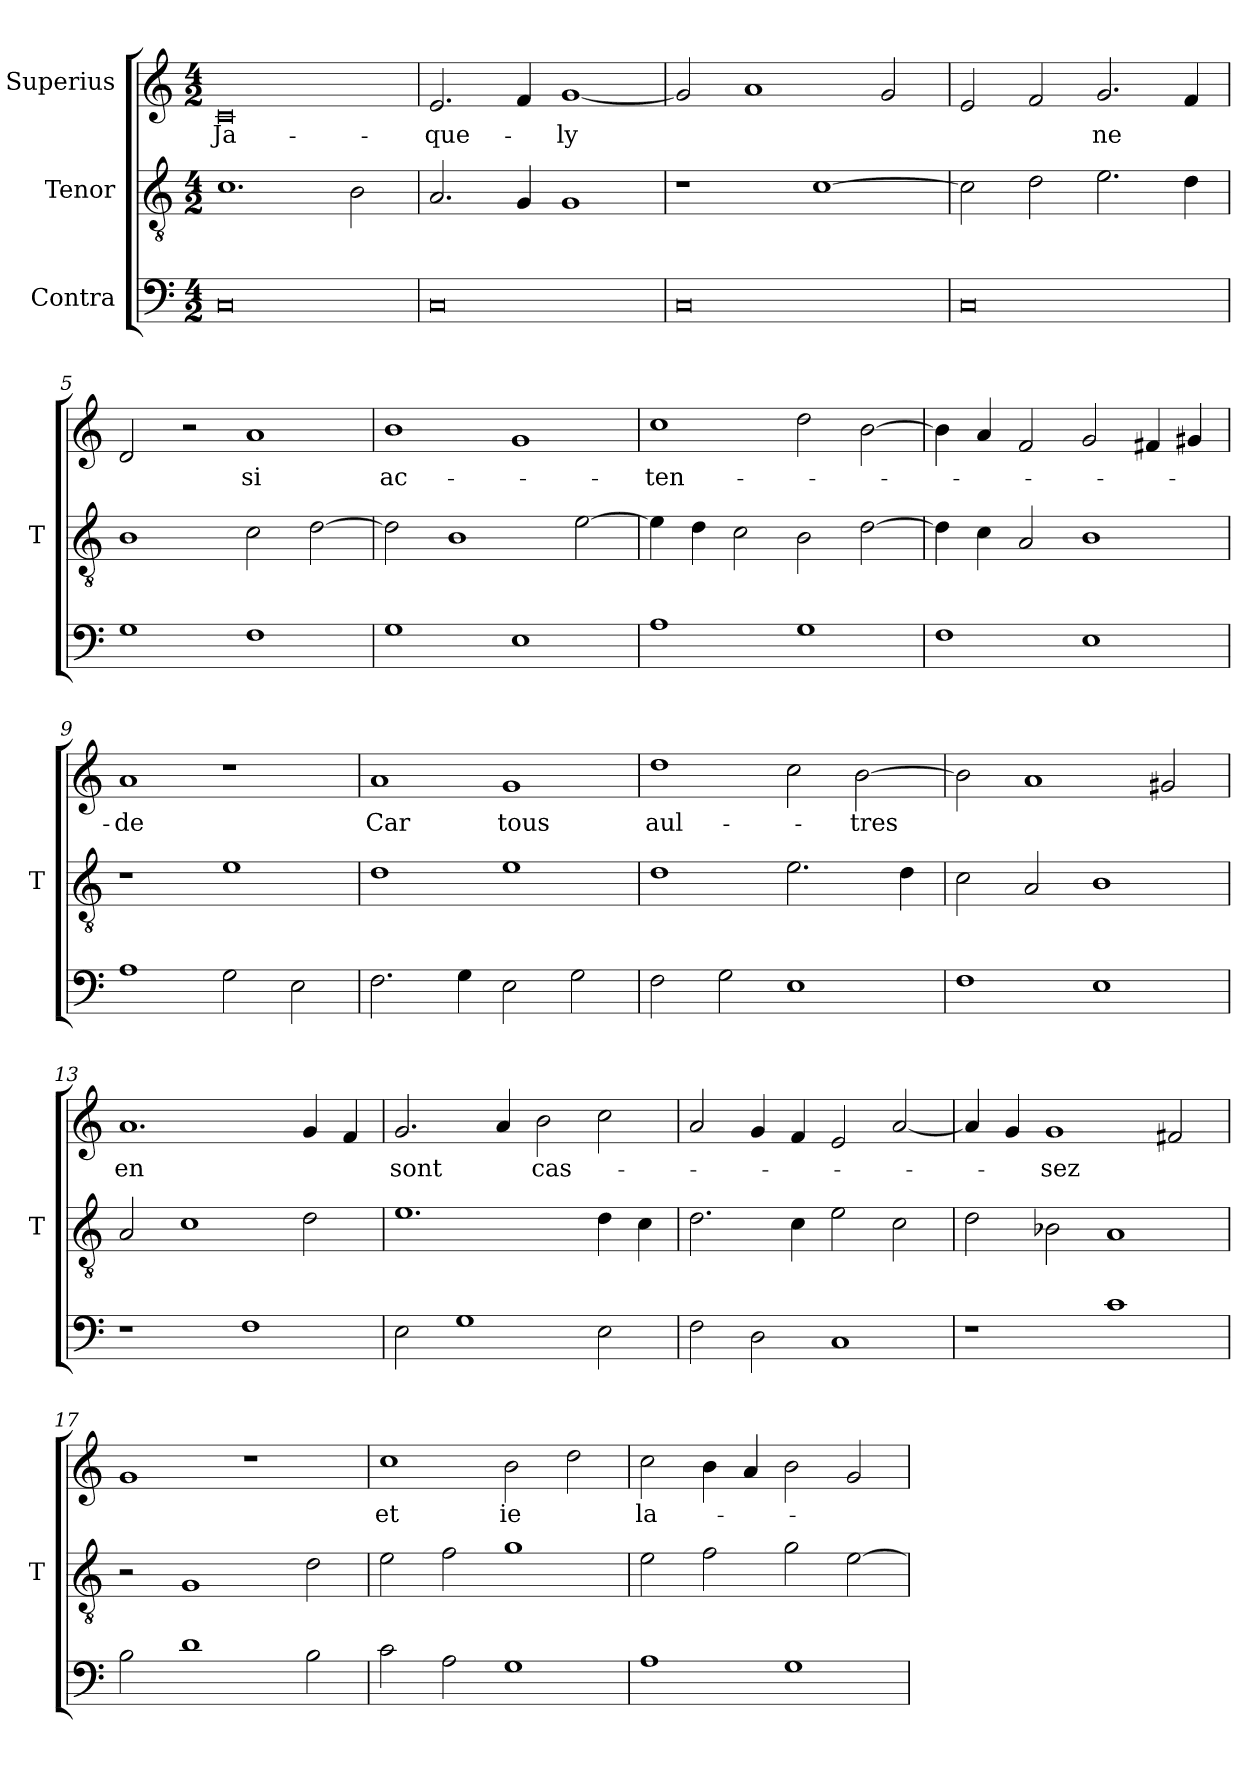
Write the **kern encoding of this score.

**kern	**kern	**kern	**text
*part3	*part2	*part1	*part1
*staff3	*staff2	*staff1	*staff1
*I"Contra	*I"Tenor	*I"Superius	*
*	*I'T	*	*
*clefF4	*clefGv2	*clefG2	*
*M4/2	*M4/2	*M4/2	*
=1	=1	=1	=1
0C	1.c	0c	Ja-
.	2B	.	.
=2	=2	=2	=2
0C	2.A	2.e	-que-
.	4G	4f	.
.	1G	[1g	-ly
=3	=3	=3	=3
0C	1r	2g]	.
.	.	1a	.
.	[1c	.	.
.	.	2g	.
=4	=4	=4	=4
0C	2c]	2e	.
.	2d	2f	.
.	2.e	2.g	-ne
.	4d	4f	.
=5	=5	=5	=5
1G	1B	2d	.
.	.	2r	.
1F	2c	1a	-si
.	[2d	.	.
=6	=6	=6	=6
1G	2d]	1b	ac-
.	1B	.	.
1E	.	1g	.
.	[2e	.	.
=7	=7	=7	=7
1A	4e]	1cc	-ten-
.	4d	.	.
.	2c	.	.
1G	2B	2dd	.
.	[2d	[2b	.
=8	=8	=8	=8
1F	4d]	4b]	.
.	4c	4a	.
.	2A	2f	.
1E	1B	2g	.
.	.	4f#X	.
.	.	4g#X	.
=9	=9	=9	=9
1A	1r	1a	-de
2G	1e	1r	.
2E	.	.	.
=10	=10	=10	=10
2.F	1d	1a	-Car
4G	.	.	.
2E	1e	1g	-tous
2G	.	.	.
=11	=11	=11	=11
2F	1d	1dd	aul-
2G	.	.	.
1E	2.e	2cc	.
.	.	[2b	-tres
.	4d	.	.
=12	=12	=12	=12
1F	2c	2b]	.
.	2A	1a	.
1E	1B	.	.
.	.	2g#X	.
=13	=13	=13	=13
1r	2A	1.a	-en
.	1c	.	.
1F	.	.	.
.	2d	4g	.
.	.	4f	.
=14	=14	=14	=14
2E	1.e	2.g	-sont
1G	.	.	.
.	.	4a	.
.	.	2b	cas-
2E	4d	2cc	.
.	4c	.	.
=15	=15	=15	=15
2F	2.d	2a	.
2D	.	4g	.
.	4c	4f	.
1C	2e	2e	.
.	2c	[2a	.
=16	=16	=16	=16
1r	2d	4a]	.
.	.	4g	.
.	2B-X	1g	-sez
1c	1A	.	.
.	.	2f#X	.
=17	=17	=17	=17
2B	2r	1g	.
1d	1G	.	.
.	.	1r	.
2B	2d	.	.
=18	=18	=18	=18
2c	2e	1cc	-et
2A	2f	.	.
1G	1g	2b	-ie
.	.	2dd	.
=19	=19	=19	=19
1A	2e	2cc	la-
.	2f	4b	.
.	.	4a	.
1G	2g	2b	.
.	[2e	2g	.
=	=	=	=
*-	*-	*-	*-
